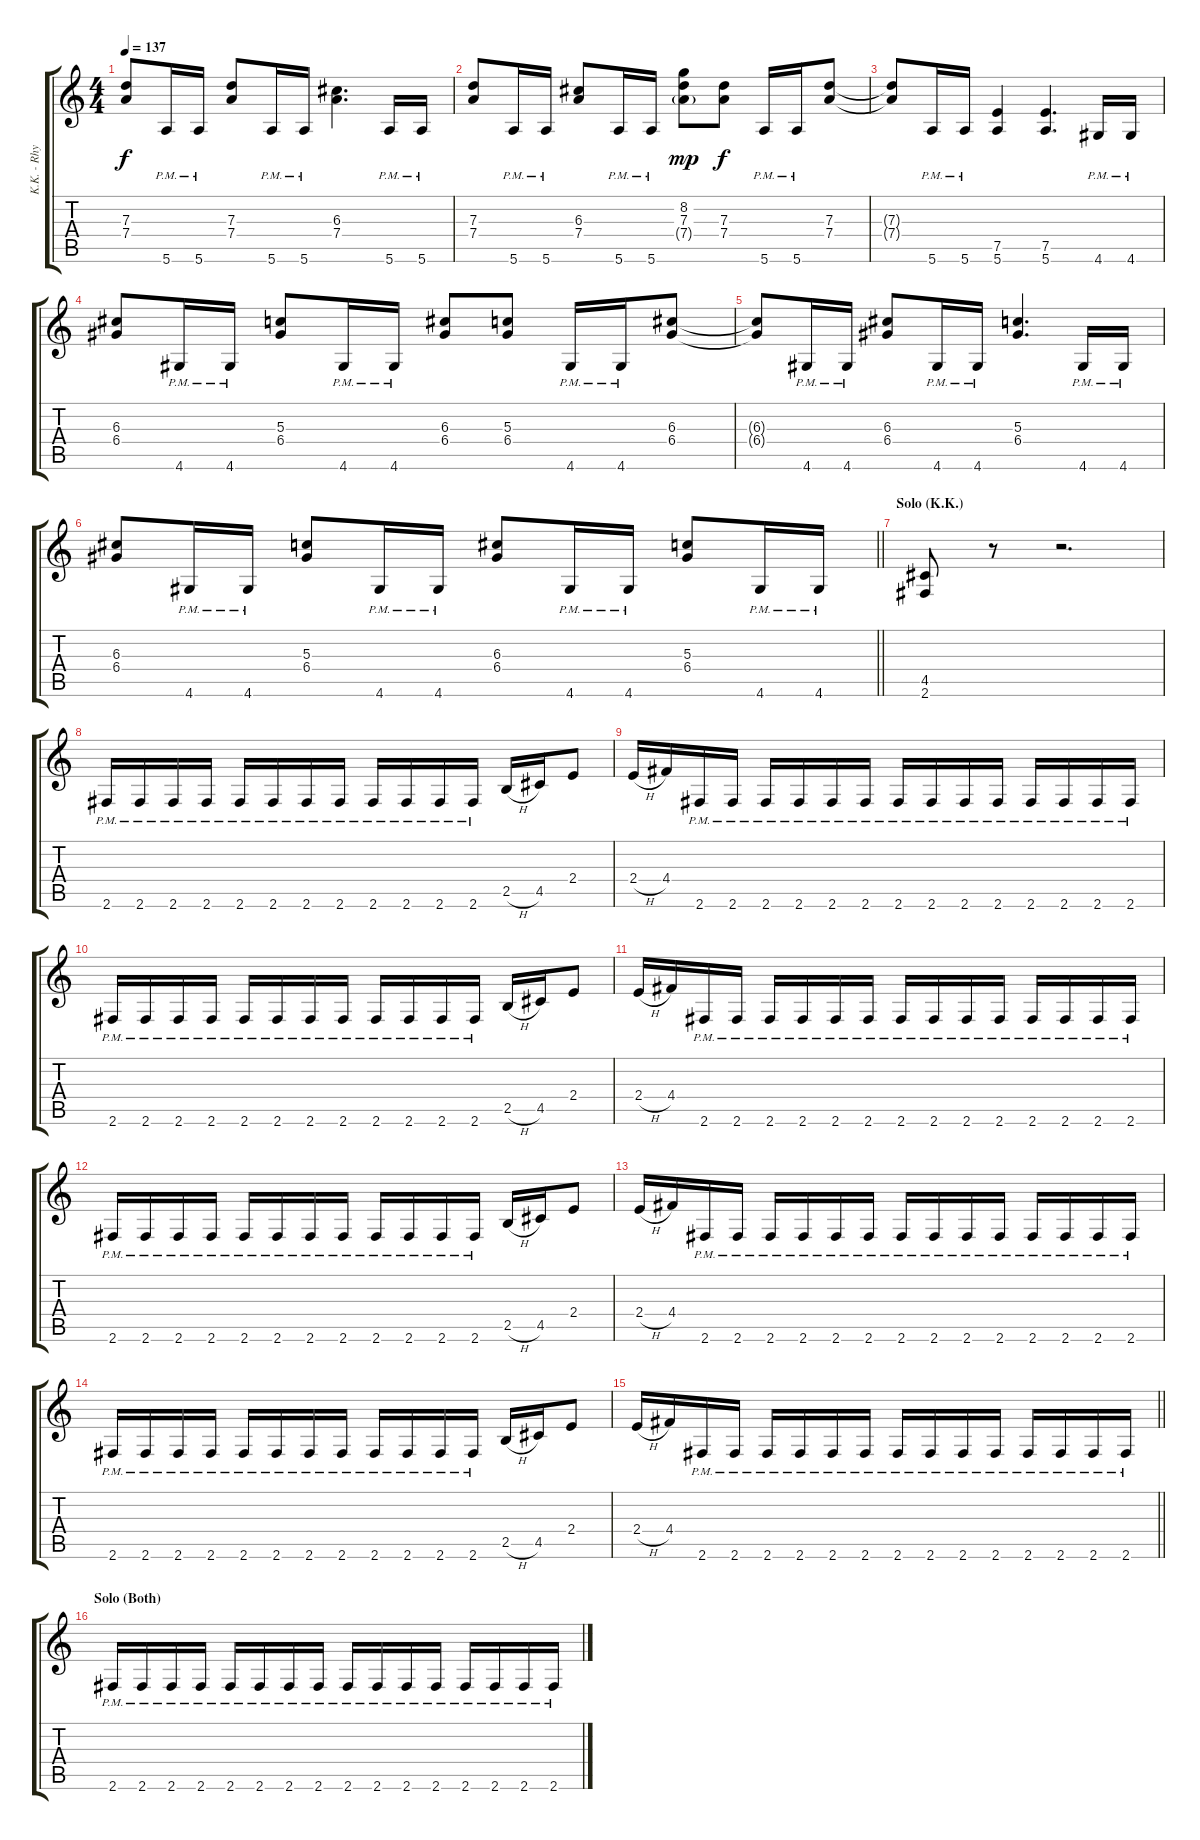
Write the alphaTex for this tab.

\track ("K.K. - Rhythm" "K.K. - Rhy") {instrument distortionguitar}
\staff {score tabs}
\tuning (E4 B3 G3 D3 A2 E2) {hide}
\ts (4 4)
\tempo 137
\clef g2
\ks c
(7.3{t} 7.4{t}).8{dy f} 5.6{pm}.16 5.6{pm}.16 (7.3 7.4).8 5.6{pm}.16 5.6{pm}.16 (6.3 7.4).4{d} 5.6{pm}.16 5.6{pm}.16 |
(7.3 7.4).8 5.6{pm}.16 5.6{pm}.16 (6.3 7.4).8 5.6{pm}.16 5.6{pm}.16 (8.2 7.3 7.4{g}).8{dy mp} (7.3 7.4).8{dy f} 5.6{pm}.16 5.6{pm}.16 (7.3 7.4).8 |
(7.3{t} 7.4{t}).8 5.6{pm}.16 5.6{pm}.16 (7.5 5.6).4 (7.5 5.6).4{d} 4.6{pm}.16 4.6{pm}.16 |
(6.3 6.4).8 4.6{pm}.16 4.6{pm}.16 (5.3 6.4).8 4.6{pm}.16 4.6{pm}.16 (6.3 6.4).8 (5.3 6.4).8 4.6{pm}.16 4.6{pm}.16 (6.3 6.4).8 |
(6.3{t} 6.4{t}).8 4.6{pm}.16 4.6{pm}.16 (6.3 6.4).8 4.6{pm}.16 4.6{pm}.16 (5.3 6.4).4{d} 4.6{pm}.16 4.6{pm}.16 |
\barLineRight lightlight
(6.3 6.4).8 4.6{pm}.16 4.6{pm}.16 (5.3 6.4).8 4.6{pm}.16 4.6{pm}.16 (6.3 6.4).8 4.6{pm}.16 4.6{pm}.16 (5.3 6.4).8 4.6{pm}.16 4.6{pm}.16 |
\section ("" "Solo (K.K.)")
(4.5 2.6).8 r.8 r.2{d} |
2.6{pm}.16 2.6{pm}.16 2.6{pm}.16 2.6{pm}.16 2.6{pm}.16 2.6{pm}.16 2.6{pm}.16 2.6{pm}.16 2.6{pm}.16 2.6{pm}.16 2.6{pm}.16 2.6{pm}.16 2.5{h}.16 4.5.16 2.4.8 |
2.4{h}.16 4.4.16 2.6{pm}.16 2.6{pm}.16 2.6{pm}.16 2.6{pm}.16 2.6{pm}.16 2.6{pm}.16 2.6{pm}.16 2.6{pm}.16 2.6{pm}.16 2.6{pm}.16 2.6{pm}.16 2.6{pm}.16 2.6{pm}.16 2.6{pm}.16 |
2.6{pm}.16 2.6{pm}.16 2.6{pm}.16 2.6{pm}.16 2.6{pm}.16 2.6{pm}.16 2.6{pm}.16 2.6{pm}.16 2.6{pm}.16 2.6{pm}.16 2.6{pm}.16 2.6{pm}.16 2.5{h}.16 4.5.16 2.4.8 |
2.4{h}.16 4.4.16 2.6{pm}.16 2.6{pm}.16 2.6{pm}.16 2.6{pm}.16 2.6{pm}.16 2.6{pm}.16 2.6{pm}.16 2.6{pm}.16 2.6{pm}.16 2.6{pm}.16 2.6{pm}.16 2.6{pm}.16 2.6{pm}.16 2.6{pm}.16 |
2.6{pm}.16 2.6{pm}.16 2.6{pm}.16 2.6{pm}.16 2.6{pm}.16 2.6{pm}.16 2.6{pm}.16 2.6{pm}.16 2.6{pm}.16 2.6{pm}.16 2.6{pm}.16 2.6{pm}.16 2.5{h}.16 4.5.16 2.4.8 |
2.4{h}.16 4.4.16 2.6{pm}.16 2.6{pm}.16 2.6{pm}.16 2.6{pm}.16 2.6{pm}.16 2.6{pm}.16 2.6{pm}.16 2.6{pm}.16 2.6{pm}.16 2.6{pm}.16 2.6{pm}.16 2.6{pm}.16 2.6{pm}.16 2.6{pm}.16 |
2.6{pm}.16 2.6{pm}.16 2.6{pm}.16 2.6{pm}.16 2.6{pm}.16 2.6{pm}.16 2.6{pm}.16 2.6{pm}.16 2.6{pm}.16 2.6{pm}.16 2.6{pm}.16 2.6{pm}.16 2.5{h}.16 4.5.16 2.4.8 |
\barLineRight lightlight
2.4{h}.16 4.4.16 2.6{pm}.16 2.6{pm}.16 2.6{pm}.16 2.6{pm}.16 2.6{pm}.16 2.6{pm}.16 2.6{pm}.16 2.6{pm}.16 2.6{pm}.16 2.6{pm}.16 2.6{pm}.16 2.6{pm}.16 2.6{pm}.16 2.6{pm}.16 |
\section ("" "Solo (Both)")
2.6{pm}.16 2.6{pm}.16 2.6{pm}.16 2.6{pm}.16 2.6{pm}.16 2.6{pm}.16 2.6{pm}.16 2.6{pm}.16 2.6{pm}.16 2.6{pm}.16 2.6{pm}.16 2.6{pm}.16 2.6{pm}.16 2.6{pm}.16 2.6{pm}.16 2.6{pm}.16
